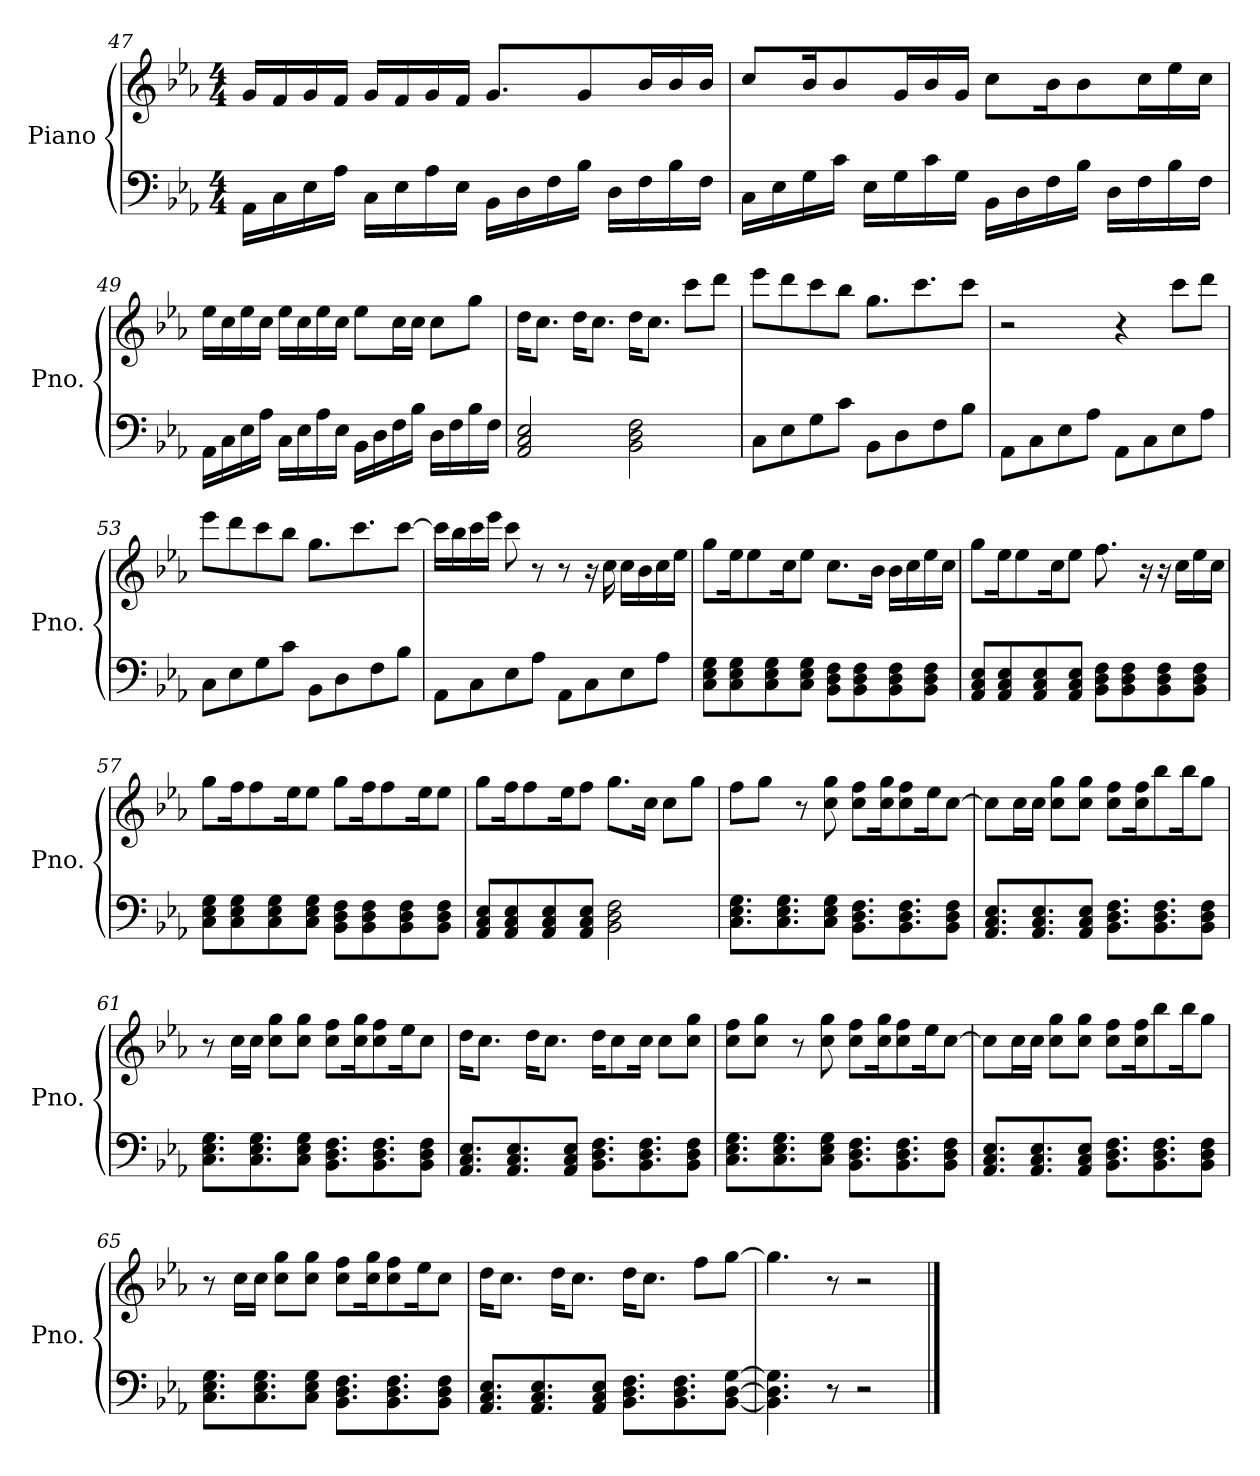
**kern	**kern
*part1	*part1
*staff2	*staff1
*I"Piano	*
*I'Pno.	*
*clefF4	*clefG2
*k[b-e-a-]	*k[b-e-a-]
*M4/4	*M4/4
=47	=47
16AA-\LL	16g/LL
16C\	16f/
16E-\	16g/
16A-\JJ	16f/JJ
16C\LL	16g/LL
16E-\	16f/
16A-\	16g/
16E-\JJ	16f/JJ
16BB-\LL	8.g/L
16D\	.
16F\	.
16B-\JJ	8g/
16D\LL	.
16F\	16b-/L
16B-\	16b-/
16F\JJ	16b-/JJ
!!LO:LB:g=z
=48	=48
16C\LL	8cc/L
16E-\	.
16G\	16b-/K
16c\JJ	8b-/
16E-\LL	.
16G\	16g/L
16c\	16b-/
16G\JJ	16g/JJ
16BB-\LL	8cc\L
16D\	.
16F\	16b-\K
16B-\JJ	8b-\
16D\LL	.
16F\	16cc\L
16B-\	16ee-\
16F\JJ	16cc\JJ
=49	=49
16AA-\LL	16ee-\LL
16C\	16cc\
16E-\	16ee-\
16A-\JJ	16cc\JJ
16C\LL	16ee-\LL
16E-\	16cc\
16A-\	16ee-\
16E-\JJ	16cc\JJ
16BB-\LL	8ee-\L
16D\	.
16F\	16cc\L
16B-\JJ	16cc\JJ
16D\LL	8cc\L
16F\	.
16B-\	8gg\J
16F\JJ	.
=50	=50
2AA-/ 2C/ 2E-/	16dd\KL
.	8.cc\J
.	16dd\KL
.	8.cc\J
2BB-\ 2D\ 2F\	16dd\KL
.	8.cc\J
.	8ccc\L
.	8ddd\J
!!LO:LB:g=z
=51	=51
8C\L	8eee-\L
8E-\	8ddd\
8G\	8ccc\
8c\J	8bb-\J
8BB-\L	8.gg\L
8D\	.
.	8.ccc\
8F\	.
8B-\J	8ccc\J
=52	=52
8AA-\L	2r
8C\	.
8E-\	.
8A-\J	.
8AA-\L	4r
8C\	.
8E-\	8ccc\L
8A-\J	8ddd\J
=53	=53
8C\L	8eee-\L
8E-\	8ddd\
8G\	8ccc\
8c\J	8bb-\J
8BB-\L	8.gg\L
8D\	.
.	8.ccc\
8F\	.
8B-\J	[8ccc\J
=54	=54
8AA-\L	16ccc\LL]
.	16bb-\
8C\	16ccc\
.	16eee-\JJ
8E-\	8ccc\
8A-\J	8r
8AA-\L	8r
8C\	16r
.	16cc\
8E-\	16cc\LL
.	16b-\
8A-\J	16cc\
.	16ee-\JJ
!!LO:LB:g=z
=55	=55
8C\ 8E-\ 8G\L	8gg\L
8C\ 8E-\ 8G\	16ee-\K
.	8ee-\
8C\ 8E-\ 8G\	.
.	16cc\K
8C\ 8E-\ 8G\J	8ee-\J
8BB-\ 8D\ 8F\L	8.cc\L
8BB-\ 8D\ 8F\	.
.	16b-\Jk
8BB-\ 8D\ 8F\	16b-\LL
.	16cc\
8BB-\ 8D\ 8F\J	16ee-\
.	16cc\JJ
=56	=56
8AA-/ 8C/ 8E-/L	8gg\L
8AA-/ 8C/ 8E-/	16ee-\K
.	8ee-\
8AA-/ 8C/ 8E-/	.
.	16cc\K
8AA-/ 8C/ 8E-/J	8ee-\J
8BB-\ 8D\ 8F\L	8.ff\
8BB-\ 8D\ 8F\	.
.	16r
8BB-\ 8D\ 8F\	16r
.	16cc\LL
8BB-\ 8D\ 8F\J	16ee-\
.	16cc\JJ
=57	=57
8C\ 8E-\ 8G\L	8gg\L
8C\ 8E-\ 8G\	16ff\K
.	8ff\
8C\ 8E-\ 8G\	.
.	16ee-\K
8C\ 8E-\ 8G\J	8ee-\J
8BB-\ 8D\ 8F\L	8gg\L
8BB-\ 8D\ 8F\	16ff\K
.	8ff\
8BB-\ 8D\ 8F\	.
.	16ee-\K
8BB-\ 8D\ 8F\J	8ee-\J
=58	=58
8AA-/ 8C/ 8E-/L	8gg\L
8AA-/ 8C/ 8E-/	16ff\K
.	8ff\
8AA-/ 8C/ 8E-/	.
.	16ee-\K
8AA-/ 8C/ 8E-/J	8ff\J
2BB-\ 2D\ 2F\	8.gg\L
.	16cc\Jk
.	8cc\L
.	8gg\J
!!LO:PB:g=z
=59	=59
8.C\ 8.E-\ 8.G\L	8ff\L
.	8gg\J
8.C\ 8.E-\ 8.G\	.
.	8r
8C\ 8E-\ 8G\J	8cc\ 8gg\
8.BB-\ 8.D\ 8.F\L	8cc\ 8ff\L
.	16cc\ 16gg\K
8.BB-\ 8.D\ 8.F\	8cc\ 8ff\
.	16ee-\K
8BB-\ 8D\ 8F\J	[8cc\J
=60	=60
8.AA-/ 8.C/ 8.E-/L	8cc\L]
.	16cc\L
8.AA-/ 8.C/ 8.E-/	16cc\JJ
.	8cc\ 8gg\L
8AA-/ 8C/ 8E-/J	8cc\ 8gg\J
8.BB-\ 8.D\ 8.F\L	8cc\ 8ff\L
.	16cc\ 16ff\K
8.BB-\ 8.D\ 8.F\	8bb-\
.	16bb-\K
8BB-\ 8D\ 8F\J	8gg\J
=61	=61
8.C\ 8.E-\ 8.G\L	8r
.	16cc\LL
8.C\ 8.E-\ 8.G\	16cc\JJ
.	8cc\ 8gg\L
8C\ 8E-\ 8G\J	8cc\ 8gg\J
8.BB-\ 8.D\ 8.F\L	8cc\ 8ff\L
.	16cc\ 16gg\K
8.BB-\ 8.D\ 8.F\	8cc\ 8ff\
.	16ee-\K
8BB-\ 8D\ 8F\J	8cc\J
=62	=62
8.AA-/ 8.C/ 8.E-/L	16dd\KL
.	8.cc\J
8.AA-/ 8.C/ 8.E-/	.
.	16dd\KL
.	8.cc\J
8AA-/ 8C/ 8E-/J	.
8.BB-\ 8.D\ 8.F\L	16dd\KL
.	8cc\
8.BB-\ 8.D\ 8.F\	16cc\Jk
.	8cc\L
8BB-\ 8D\ 8F\J	8cc\ 8gg\J
!!LO:LB:g=z
=63	=63
8.C\ 8.E-\ 8.G\L	8cc\ 8ff\L
.	8cc\ 8gg\J
8.C\ 8.E-\ 8.G\	.
.	8r
8C\ 8E-\ 8G\J	8cc\ 8gg\
8.BB-\ 8.D\ 8.F\L	8cc\ 8ff\L
.	16cc\ 16gg\K
8.BB-\ 8.D\ 8.F\	8cc\ 8ff\
.	16ee-\K
8BB-\ 8D\ 8F\J	[8cc\J
=64	=64
8.AA-/ 8.C/ 8.E-/L	8cc\L]
.	16cc\L
8.AA-/ 8.C/ 8.E-/	16cc\JJ
.	8cc\ 8gg\L
8AA-/ 8C/ 8E-/J	8cc\ 8gg\J
8.BB-\ 8.D\ 8.F\L	8cc\ 8ff\L
.	16cc\ 16ff\K
8.BB-\ 8.D\ 8.F\	8bb-\
.	16bb-\K
8BB-\ 8D\ 8F\J	8gg\J
=65	=65
8.C\ 8.E-\ 8.G\L	8r
.	16cc\LL
8.C\ 8.E-\ 8.G\	16cc\JJ
.	8cc\ 8gg\L
8C\ 8E-\ 8G\J	8cc\ 8gg\J
8.BB-\ 8.D\ 8.F\L	8cc\ 8ff\L
.	16cc\ 16gg\K
8.BB-\ 8.D\ 8.F\	8cc\ 8ff\
.	16ee-\K
8BB-\ 8D\ 8F\J	8cc\J
=66	=66
8.AA-/ 8.C/ 8.E-/L	16dd\KL
.	8.cc\J
8.AA-/ 8.C/ 8.E-/	.
.	16dd\KL
.	8.cc\J
8AA-/ 8C/ 8E-/J	.
8.BB-\ 8.D\ 8.F\L	16dd\KL
.	8.cc\J
8.BB-\ 8.D\ 8.F\	.
.	8ff\L
[8BB-\ [8D\ [8G\J	[8gg\J
!!LO:LB:g=z
=67	=67
4.BB-\] 4.D\] 4.G\]	4.gg\]
8r	8r
2r	2r
==	==
*-	*-
